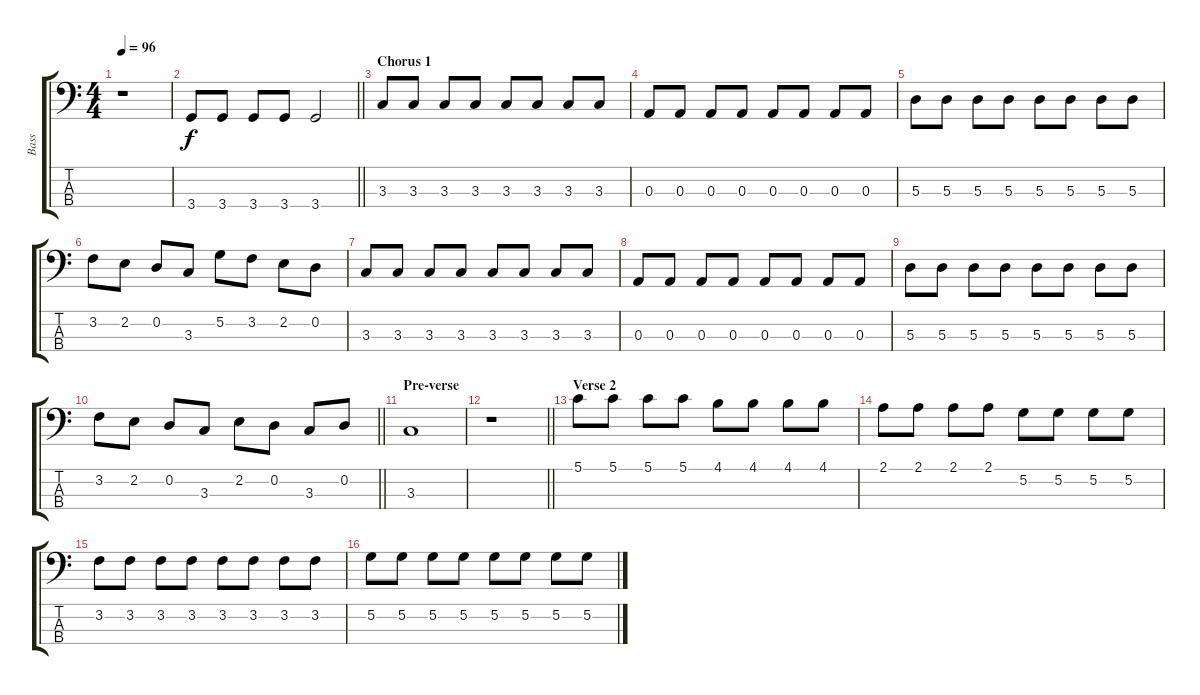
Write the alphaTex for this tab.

\track ("Bass" "Bass") {instrument electricbasspick}
\staff {score tabs}
\tuning (G2 D2 A1 E1) {hide}
\ts (4 4)
\tempo 96
\clef f4
\ks c
r.1{dy f} |
\barLineRight lightlight
3.4.8 3.4.8 3.4.8 3.4.8 3.4.2 |
\section ("" "Chorus 1")
3.3.8 3.3.8 3.3.8 3.3.8 3.3.8 3.3.8 3.3.8 3.3.8 |
0.3.8 0.3.8 0.3.8 0.3.8 0.3.8 0.3.8 0.3.8 0.3.8 |
5.3.8 5.3.8 5.3.8 5.3.8 5.3.8 5.3.8 5.3.8 5.3.8 |
3.2.8 2.2.8 0.2.8 3.3.8 5.2.8 3.2.8 2.2.8 0.2.8 |
3.3.8 3.3.8 3.3.8 3.3.8 3.3.8 3.3.8 3.3.8 3.3.8 |
0.3.8 0.3.8 0.3.8 0.3.8 0.3.8 0.3.8 0.3.8 0.3.8 |
5.3.8 5.3.8 5.3.8 5.3.8 5.3.8 5.3.8 5.3.8 5.3.8 |
\barLineRight lightlight
3.2.8 2.2.8 0.2.8 3.3.8 2.2.8 0.2.8 3.3.8 0.2.8 |
\section ("" "Pre-verse")
3.3.1 |
\barLineRight lightlight
r.1 |
\section ("" "Verse 2")
5.1.8 5.1.8 5.1.8 5.1.8 4.1.8 4.1.8 4.1.8 4.1.8 |
2.1.8 2.1.8 2.1.8 2.1.8 5.2.8 5.2.8 5.2.8 5.2.8 |
3.2.8 3.2.8 3.2.8 3.2.8 3.2.8 3.2.8 3.2.8 3.2.8 |
5.2.8 5.2.8 5.2.8 5.2.8 5.2.8 5.2.8 5.2.8 5.2.8
